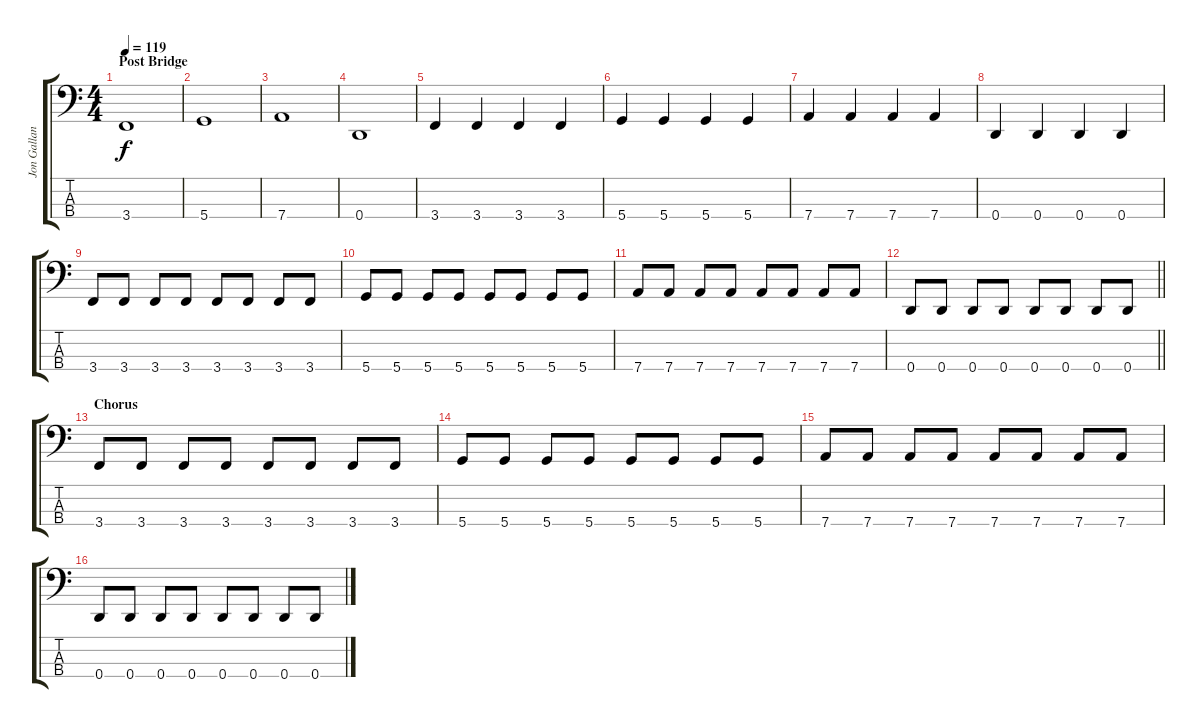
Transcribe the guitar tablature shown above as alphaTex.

\track ("Jon Gallant (Bass)" "Jon Gallan") {instrument electricbassfinger}
\staff {score tabs}
\tuning (G2 D2 A1 D1) {hide}
\ts (4 4)
\section ("" "Post Bridge")
\tempo 119
\clef f4
\ks c
3.4.1{dy f} |
5.4.1 |
7.4.1 |
0.4.1 |
3.4.4 3.4.4 3.4.4 3.4.4 |
5.4.4 5.4.4 5.4.4 5.4.4 |
7.4.4 7.4.4 7.4.4 7.4.4 |
0.4.4 0.4.4 0.4.4 0.4.4 |
3.4.8 3.4.8 3.4.8 3.4.8 3.4.8 3.4.8 3.4.8 3.4.8 |
5.4.8 5.4.8 5.4.8 5.4.8 5.4.8 5.4.8 5.4.8 5.4.8 |
7.4.8 7.4.8 7.4.8 7.4.8 7.4.8 7.4.8 7.4.8 7.4.8 |
\barLineRight lightlight
0.4.8 0.4.8 0.4.8 0.4.8 0.4.8 0.4.8 0.4.8 0.4.8 |
\section ("" "Chorus")
3.4.8 3.4.8 3.4.8 3.4.8 3.4.8 3.4.8 3.4.8 3.4.8 |
5.4.8 5.4.8 5.4.8 5.4.8 5.4.8 5.4.8 5.4.8 5.4.8 |
7.4.8 7.4.8 7.4.8 7.4.8 7.4.8 7.4.8 7.4.8 7.4.8 |
0.4.8 0.4.8 0.4.8 0.4.8 0.4.8 0.4.8 0.4.8 0.4.8
